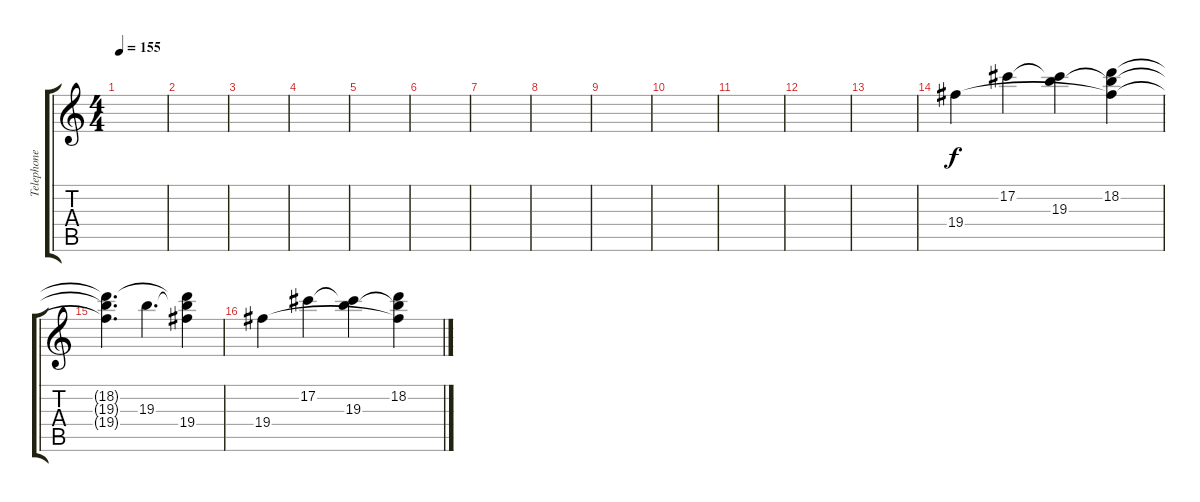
\track ("Telephone Guitar" "Telephone ") {instrument distortionguitar}
\staff {score tabs}
\tuning (Db4 Ab3 E3 B2 Gb2 B1) {hide}
\ts (4 4)
\tempo 155
\clef g2
\ks c
|
|
|
|
|
|
|
|
|
|
|
|
|
19.4.4{volume 14} 17.2.4 (17.2{t} 19.3).4 (18.2 19.3{t} 19.4{t}).4 |
(18.2{t} 19.3{t} 19.4{t}).4{d} 19.3.4{d} (18.2{t} 19.3{t} 19.4).4 |
19.4.4 17.2.4 (17.2{t} 19.3).4 (18.2 19.3{t} 19.4{t}).4
